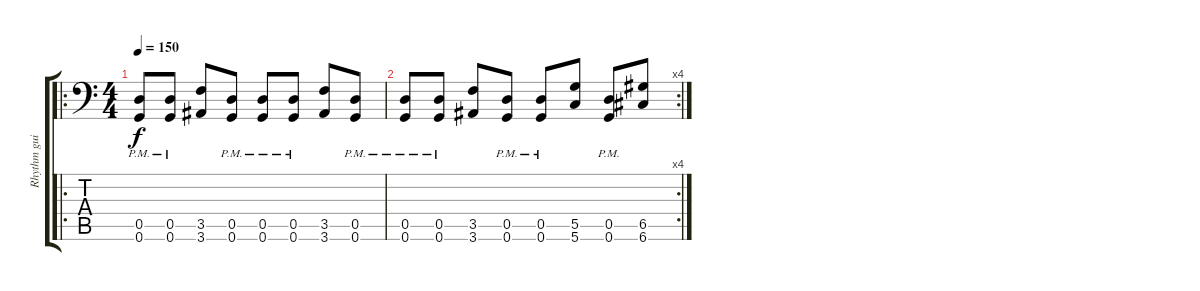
\track ("Rhythm guitar" "Rhythm gui") {instrument distortionguitar}
\staff {score tabs}
\tuning (A3 E3 C3 G2 D2 G1) {hide}
\ro
\ts (4 4)
\tempo 150
\clef f4
\ks c
(0.5{pm} 0.6{pm}).8{dy f} (0.5{pm} 0.6{pm}).8 (3.5 3.6).8 (0.5{pm} 0.6{pm}).8 (0.5{pm} 0.6{pm}).8 (0.5{pm} 0.6{pm}).8 (3.5 3.6).8 (0.5{pm} 0.6{pm}).8 |
\rc 4
(0.5{pm} 0.6{pm}).8 (0.5{pm} 0.6{pm}).8 (3.5 3.6).8 (0.5{pm} 0.6{pm}).8 (0.5{pm} 0.6{pm}).8 (5.5 5.6).8 (0.5{pm} 0.6{pm}).8 (6.5 6.6).8
